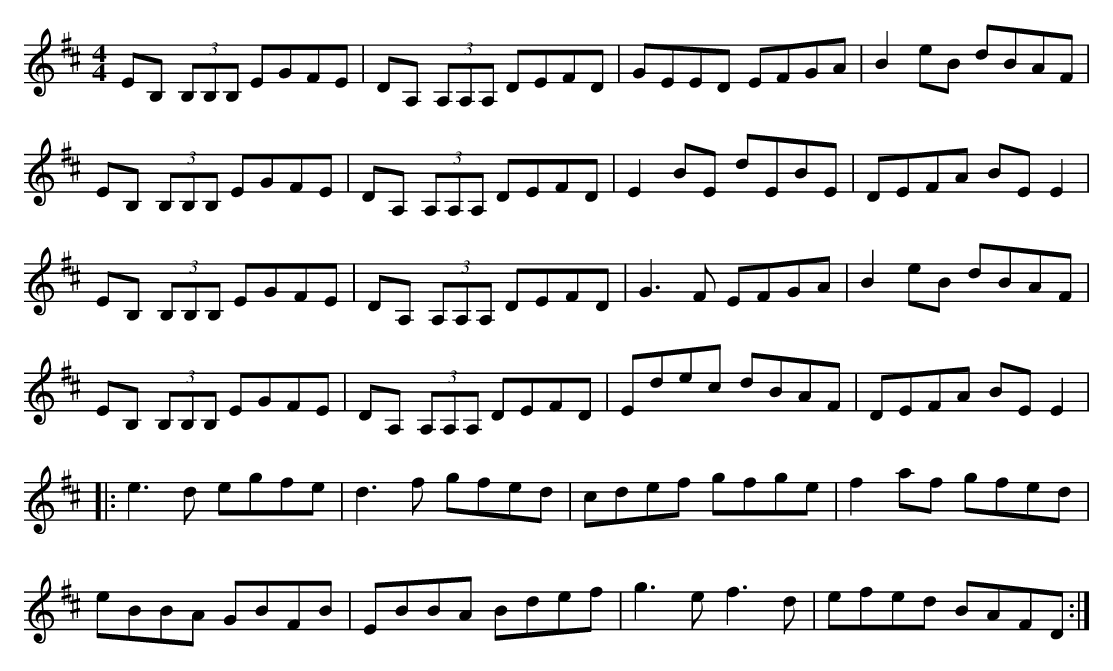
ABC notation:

X:1
M:4/4
K:Edor
EB, (3B,B,B, EGFE|DA, (3A,A,A, DEFD|GEED EFGA|B2eB dBAF|
EB, (3B,B,B, EGFE|DA, (3A,A,A, DEFD|E2BE dEBE|DEFA BEE2|
EB, (3B,B,B, EGFE|DA, (3A,A,A, DEFD|G3F EFGA|B2eB dBAF|
EB, (3B,B,B, EGFE|DA, (3A,A,A, DEFD|Edec dBAF|DEFA BEE2|
|:e3d egfe|d3f gfed|cdef gfge|f2af gfed|
eBBA GBFB|EBBA Bdef|g3e f3d|efed BAFD:|
